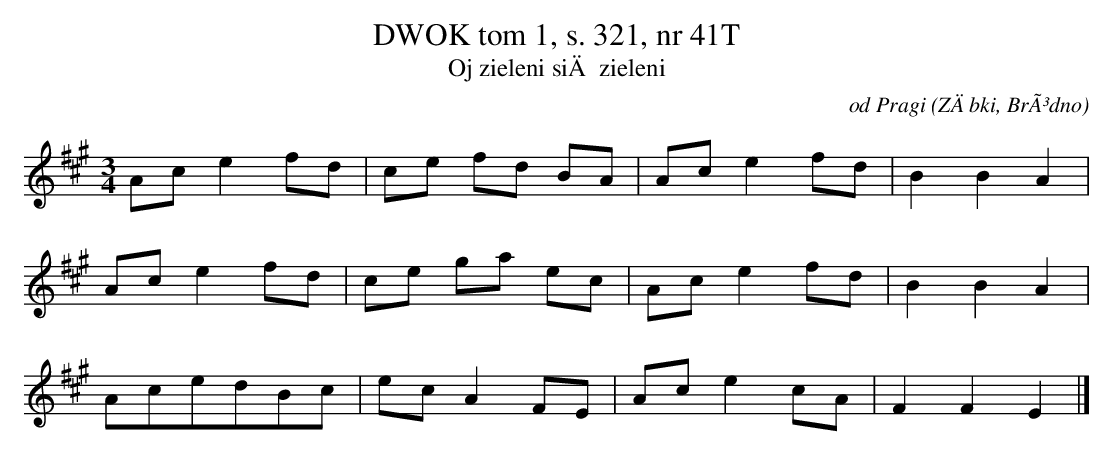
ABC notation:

X:1
T: DWOK tom 1, s. 321, nr 41T
T: Oj zieleni siÄ zieleni
O: od Pragi (ZÄbki, BrÃ³dno)
M: 3/4
L: 1/8
K: A
Ace2fd | ce fd BA | Ace2fd | B2B2A2 |
Ace2fd | ce ga ec | Ace2fd | B2B2A2 |
AcedBc | ec A2 FE | Ace2cA | F2F2E2|]
